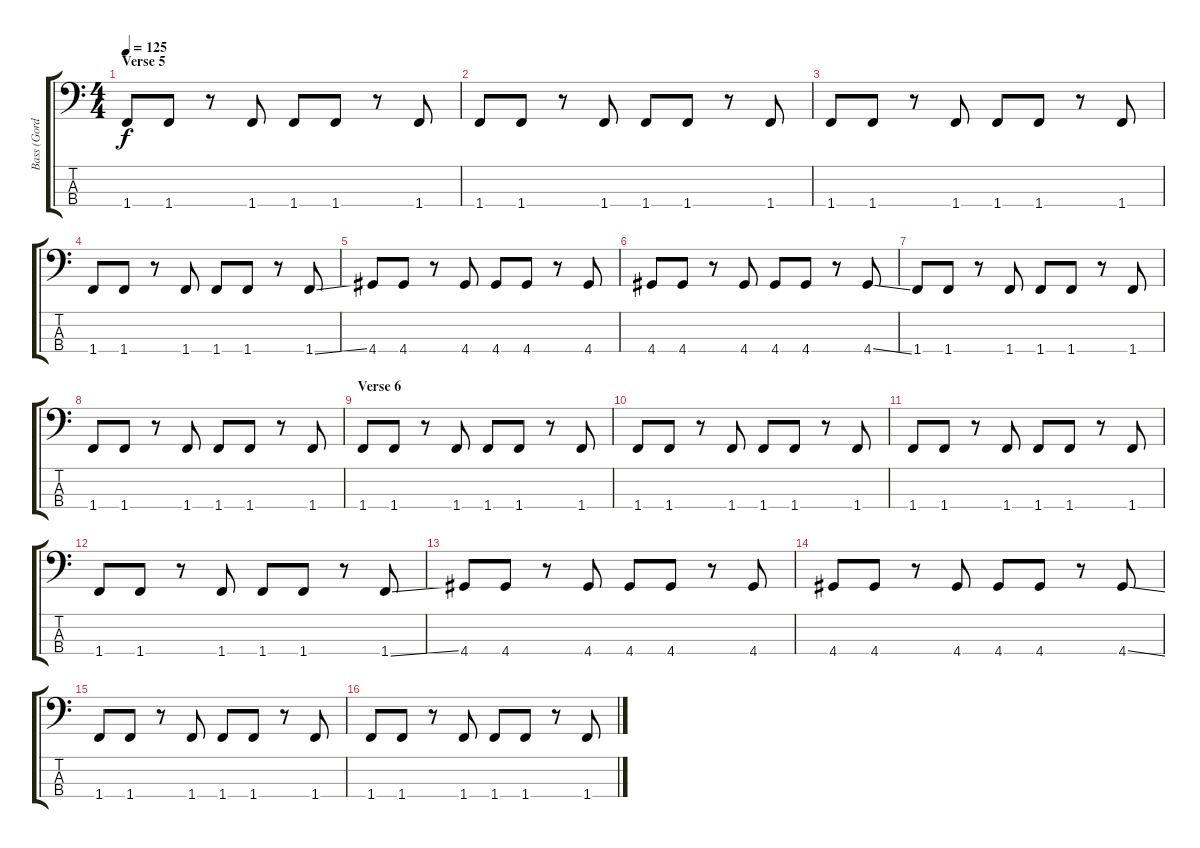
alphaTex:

\track ("Bass (Gorden)" "Bass (Gord") {instrument electricbassfinger}
\staff {score tabs}
\tuning (G2 D2 A1 E1) {hide}
\ts (4 4)
\section ("" "Verse 5")
\tempo 125
\clef f4
\ks c
1.4.8{dy f} 1.4.8 r.8 1.4.8 1.4.8 1.4.8 r.8 1.4.8 |
1.4.8 1.4.8 r.8 1.4.8 1.4.8 1.4.8 r.8 1.4.8 |
1.4.8 1.4.8 r.8 1.4.8 1.4.8 1.4.8 r.8 1.4.8 |
1.4.8 1.4.8 r.8 1.4.8 1.4.8 1.4.8 r.8 1.4{ss}.8 |
4.4.8 4.4.8 r.8 4.4.8 4.4.8 4.4.8 r.8 4.4.8 |
4.4.8 4.4.8 r.8 4.4.8 4.4.8 4.4.8 r.8 4.4{ss}.8 |
1.4.8 1.4.8 r.8 1.4.8 1.4.8 1.4.8 r.8 1.4.8 |
1.4.8 1.4.8 r.8 1.4.8 1.4.8 1.4.8 r.8 1.4.8 |
\section ("" "Verse 6")
1.4.8 1.4.8 r.8 1.4.8 1.4.8 1.4.8 r.8 1.4.8 |
1.4.8 1.4.8 r.8 1.4.8 1.4.8 1.4.8 r.8 1.4.8 |
1.4.8 1.4.8 r.8 1.4.8 1.4.8 1.4.8 r.8 1.4.8 |
1.4.8 1.4.8 r.8 1.4.8 1.4.8 1.4.8 r.8 1.4{ss}.8 |
4.4.8 4.4.8 r.8 4.4.8 4.4.8 4.4.8 r.8 4.4.8 |
4.4.8 4.4.8 r.8 4.4.8 4.4.8 4.4.8 r.8 4.4{ss}.8 |
1.4.8 1.4.8 r.8 1.4.8 1.4.8 1.4.8 r.8 1.4.8 |
1.4.8 1.4.8 r.8 1.4.8 1.4.8 1.4.8 r.8 1.4.8
